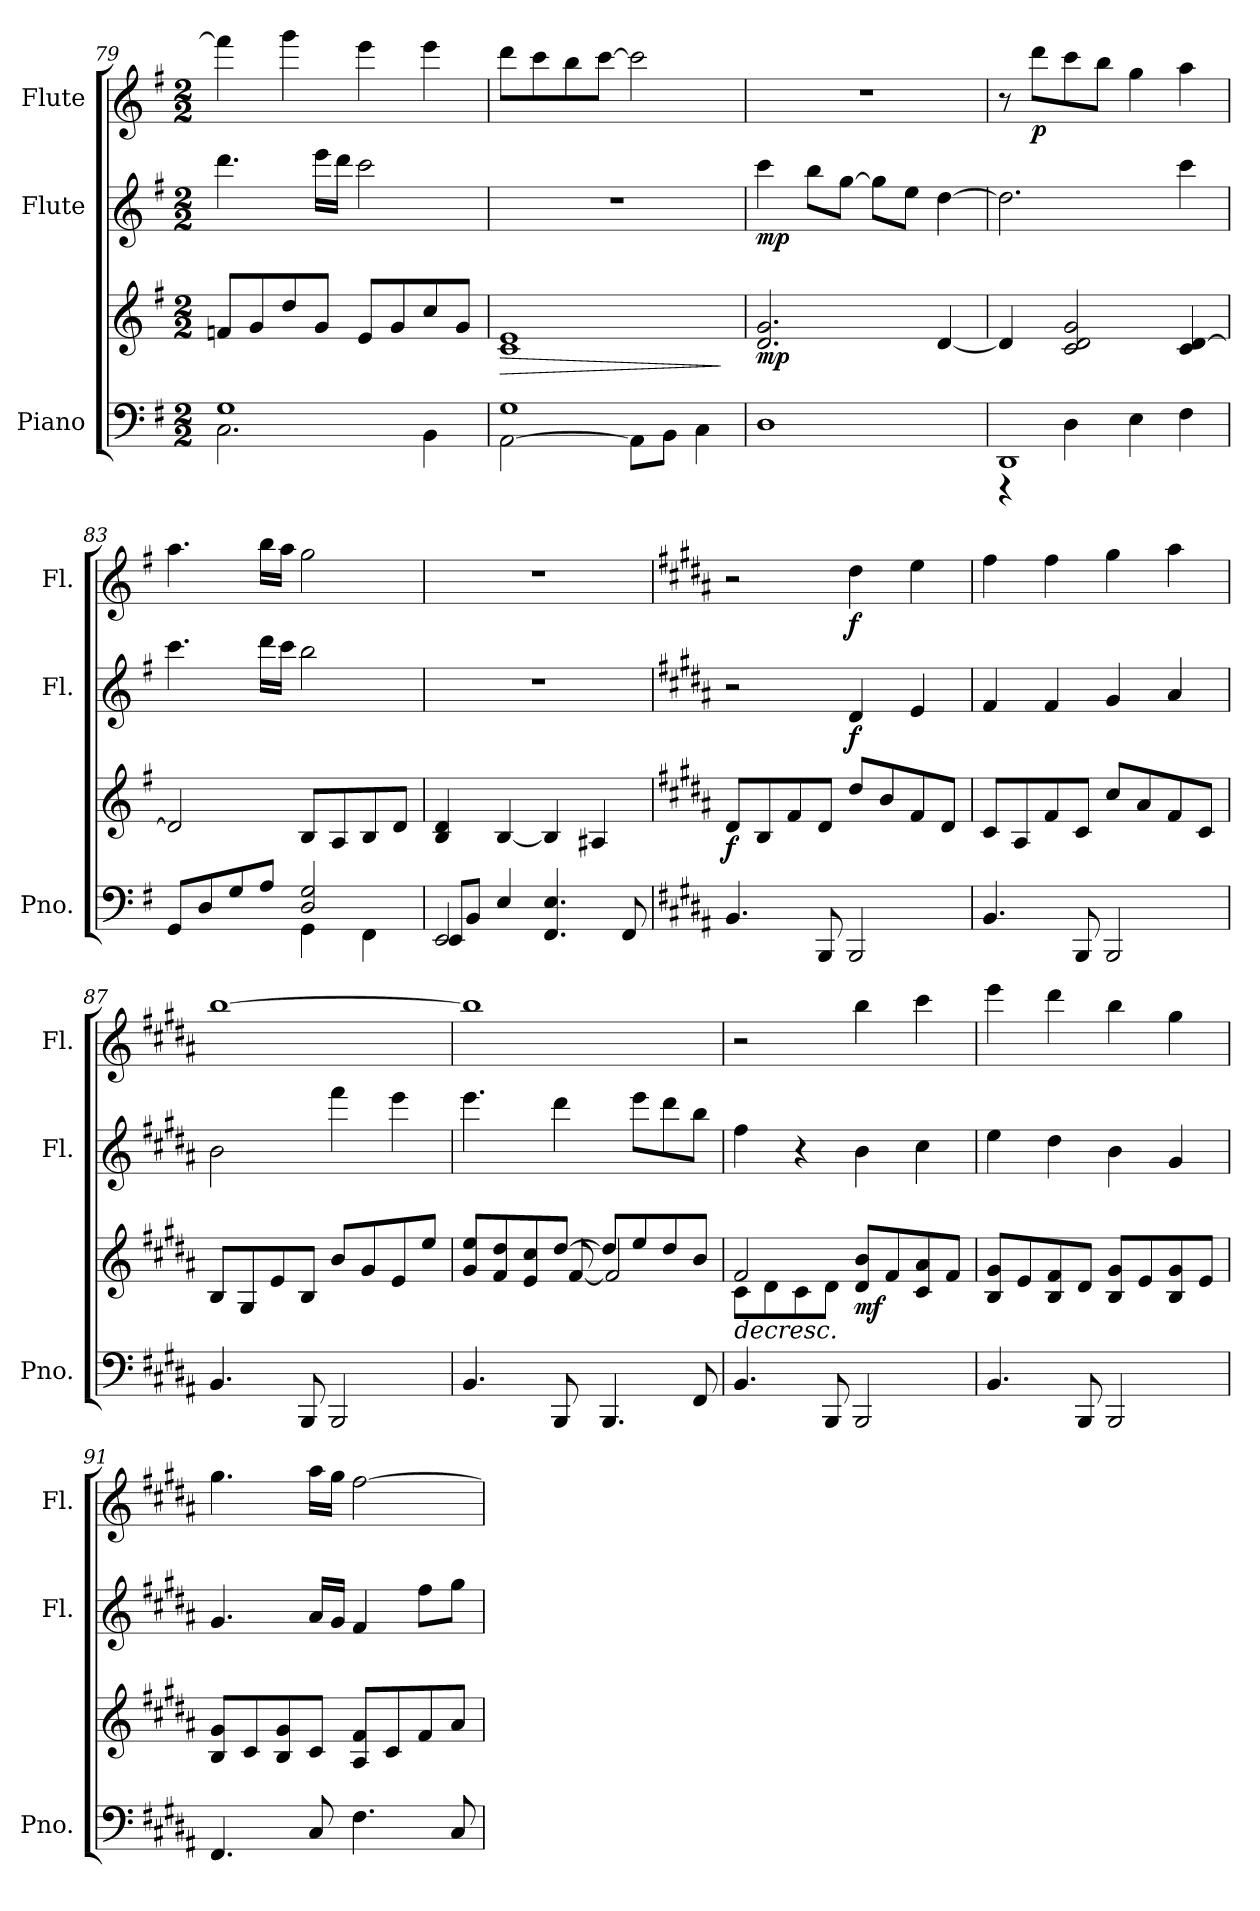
**kern	**kern	**dynam	**kern	**dynam	**kern	**dynam
*part3	*part3	*part3	*part2	*part2	*part1	*part1
*staff4	*staff3	*staff3/4	*staff2	*staff2	*staff1	*staff1
*I"Piano	*	*	*I"Flute	*	*I"Flute	*
*I'Pno.	*	*	*I'Fl.	*	*I'Fl.	*
!!LO:LB:g=z
*clefF4	*clefG2	*	*clefG2	*	*clefG2	*
*k[f#]	*k[f#]	*	*k[f#]	*	*k[f#]	*
*M2/2	*M2/2	*	*M2/2	*	*M2/2	*
=79	=79	=79	=79	=79	=79	=79
*^	*	*	*	*	*	*
2.C\	1G	8fn/L	.	4.ddd\	.	4fff\]	.
.	.	8g/	.	.	.	.	.
.	.	8dd/	.	.	.	4ggg\	.
.	.	8g/J	.	16eee\LL	.	.	.
.	.	.	.	16ddd\JJ	.	.	.
.	.	8e/L	.	2ccc\	.	4eee\	.
.	.	8g/	.	.	.	.	.
4BB\	.	8cc/	.	.	.	4eee\	.
.	.	8g/J	.	.	.	.	.
=80	=80	=80	=80	=80	=80	=80	=80
!	!	!	!LO:HP:b	!	!	!	!
[2AA\	1G	1c 1e	>	1r	.	8ddd\L	.
.	.	.	.	.	.	8ccc\	.
.	.	.	.	.	.	8bb\	.
.	.	.	.	.	.	[8ccc\J	.
8AA\L]	.	.	.	.	.	2ccc\]	.
8BB\J	.	.	.	.	.	.	.
4C\	.	.	.	.	.	.	.
*v	*v	*	*	*	*	*	*
.	.	]	.	.	.	.
=81	=81	=81	=81	=81	=81	=81
!	!	!LO:DY:b	!	!LO:DY:b	!	!
1D	2.d/ 2.g/	mp	4ccc\	mp	1r	.
.	.	.	8bb\L	.	.	.
.	.	.	[8gg\J	.	.	.
.	.	.	8gg\L]	.	.	.
.	.	.	8ee\J	.	.	.
.	[4d/	.	[4dd\	.	.	.
=82	=82	=82	=82	=82	=82	=82
*^	*	*	*	*	*	*
1DD	4r	4d/]	.	2.dd\]	.	8r	.
!	!	!	!	!	!	!	!LO:DY:b
.	.	.	.	.	.	8ddd\L	p
.	4D\	2c/ 2d/ 2g/	.	.	.	8ccc\	.
.	.	.	.	.	.	8bb\J	.
.	4E\	.	.	.	.	4gg\	.
.	4F#\	4c/ [4d/	.	4ccc\	.	4aa\	.
!!LO:LB:g=z
=83	=83	=83	=83	=83	=83	=83	=83
8GG/L	2ryy	2d/]	.	4.ccc\	.	4.aa\	.
8D/	.	.	.	.	.	.	.
8G/	.	.	.	.	.	.	.
8A/J	.	.	.	16ddd\LL	.	16bb\LL	.
.	.	.	.	16ccc\JJ	.	16aa\JJ	.
2D/ 2G/	4GG\	8B/L	.	2bb\	.	2gg\	.
.	.	8A/	.	.	.	.	.
.	4FF#\	8B/	.	.	.	.	.
.	.	8d/J	.	.	.	.	.
=84	=84	=84	=84	=84	=84	=84	=84
2EE/	8EE/L	4B/ 4d/	.	1r	.	1r	.
.	8BB/J	.	.	.	.	.	.
.	4E/	[4B/	.	.	.	.	.
4.FF#/ 4.E/	2ryy	4B/]	.	.	.	.	.
.	.	4A#X/	.	.	.	.	.
8FF#/	.	.	.	.	.	.	.
*v	*v	*	*	*	*	*	*
=85	=85	=85	=85	=85	=85	=85
*k[f#c#g#d#a#]	*k[f#c#g#d#a#]	*	*k[f#c#g#d#a#]	*	*k[f#c#g#d#a#]	*
!	!	!LO:DY:b	!	!	!	!
4.BB/	8d#/L	f	2r	.	2r	.
.	8B/	.	.	.	.	.
.	8f#/	.	.	.	.	.
8BBB/	8d#/J	.	.	.	.	.
!	!	!	!	!LO:DY:b	!	!LO:DY:b
2BBB/	8dd#/L	.	4d#/	f	4dd#\	f
.	8b/	.	.	.	.	.
.	8f#/	.	4e/	.	4ee\	.
.	8d#/J	.	.	.	.	.
=86	=86	=86	=86	=86	=86	=86
4.BB/	8c#/L	.	4f#/	.	4ff#\	.
.	8A#/	.	.	.	.	.
.	8f#/	.	4f#/	.	4ff#\	.
8BBB/	8c#/J	.	.	.	.	.
2BBB/	8cc#/L	.	4g#/	.	4gg#\	.
.	8a#/	.	.	.	.	.
.	8f#/	.	4a#/	.	4aa#\	.
.	8c#/J	.	.	.	.	.
!!LO:PB:g=z
=87	=87	=87	=87	=87	=87	=87
4.BB/	8B/L	.	2b\	.	[1bb	.
.	8G#/	.	.	.	.	.
.	8e/	.	.	.	.	.
8BBB/	8B/J	.	.	.	.	.
2BBB/	8b/L	.	4fff#\	.	.	.
.	8g#/	.	.	.	.	.
.	8e/	.	4eee\	.	.	.
.	8ee/J	.	.	.	.	.
=88	=88	=88	=88	=88	=88	=88
*	*^	*	*	*	*	*
4.BB/	8g#/ 8ee/L	4.ryy	.	4.eee\	.	1bb]	.
.	8f#/ 8dd#/	.	.	.	.	.	.
.	8e/ 8cc#/	.	.	.	.	.	.
8BBB/	[8dd#/J	[8f#/	.	4ddd#\	.	.	.
4.BBB/	8dd#/L]	2f#/]	.	.	.	.	.
.	8ee/	.	.	8eee\L	.	.	.
.	8dd#/	.	.	8ddd#\	.	.	.
8FF#/	8b/J	.	.	8bb\J	.	.	.
=89	=89	=89	=89	=89	=89	=89	=89
!	!	!	!LO:HP:b	!	!	!	!
4.BB/	8c#\L	2f#/	>	4ff#\	.	2r	.
.	8d#\	.	.	.	.	.	.
.	8c#\	.	.	4r	.	.	.
8BBB/	8d#\J	.	.	.	.	.	.
!	!	!	!LO:DY:b	!	!	!	!
2BBB/	8d#/ 8b/L	2ryy	mf	4b\	.	4bb\	.
.	8f#/	.	.	.	.	.	.
.	8c#/ 8a#/	.	.	4cc#\	.	4ccc#\	.
.	8f#/J	.	.	.	.	.	.
*	*v	*v	*	*	*	*	*
.	.	]	.	.	.	.
=90	=90	=90	=90	=90	=90	=90
4.BB/	8B/ 8g#/L	.	4ee\	.	4eee\	.
.	8e/	.	.	.	.	.
.	8B/ 8f#/	.	4dd#\	.	4ddd#\	.
8BBB/	8d#/J	.	.	.	.	.
2BBB/	8B/ 8g#/L	.	4b\	.	4bb\	.
.	8e/	.	.	.	.	.
.	8B/ 8g#/	.	4g#/	.	4gg#\	.
.	8e/J	.	.	.	.	.
!!LO:LB:g=z
=91	=91	=91	=91	=91	=91	=91
4.FF#/	8B/ 8g#/L	.	4.g#/	.	4.gg#\	.
.	8c#/	.	.	.	.	.
.	8B/ 8g#/	.	.	.	.	.
8C#/	8c#/J	.	16a#/LL	.	16aa#\LL	.
.	.	.	16g#/JJ	.	16gg#\JJ	.
4.F#\	8A#/ 8f#/L	.	4f#/	.	[2ff#\	.
.	8c#/	.	.	.	.	.
.	8f#/	.	8ff#\L	.	.	.
8C#/	8a#/J	.	8gg#\J	.	.	.
=	=	=	=	=	=	=
*-	*-	*-	*-	*-	*-	*-
